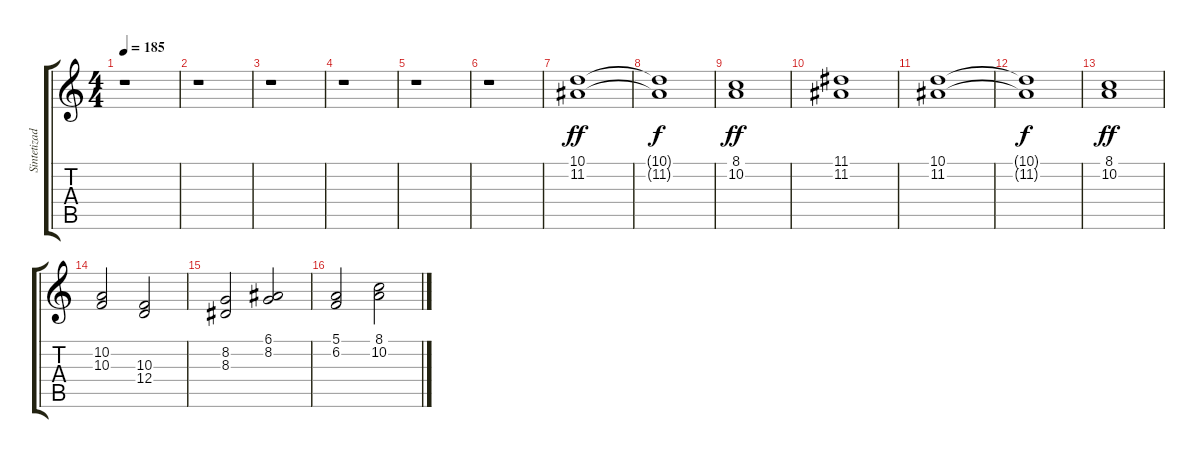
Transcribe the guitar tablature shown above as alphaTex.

\track ("Sintetizador 1" "Sintetizad") {instrument lead2sawtooth}
\staff {score tabs}
\tuning (E4 B3 G3 D3 A2 E2) {hide}
\ts (4 4)
\tempo 185
\clef g2
\ks c
r.1{dy f} |
r.1 |
r.1 |
r.1 |
r.1 |
r.1 |
(10.1 11.2).1{dy ff} |
(10.1{t} 11.2{t}).1{dy f} |
(8.1 10.2).1{dy ff} |
(11.1 11.2).1 |
(10.1 11.2).1 |
(10.1{t} 11.2{t}).1{dy f} |
(8.1 10.2).1{dy ff} |
(10.2 10.3).2 (10.3 12.4).2 |
(8.2 8.3).2 (6.1 8.2).2 |
(5.1 6.2).2 (8.1 10.2).2
